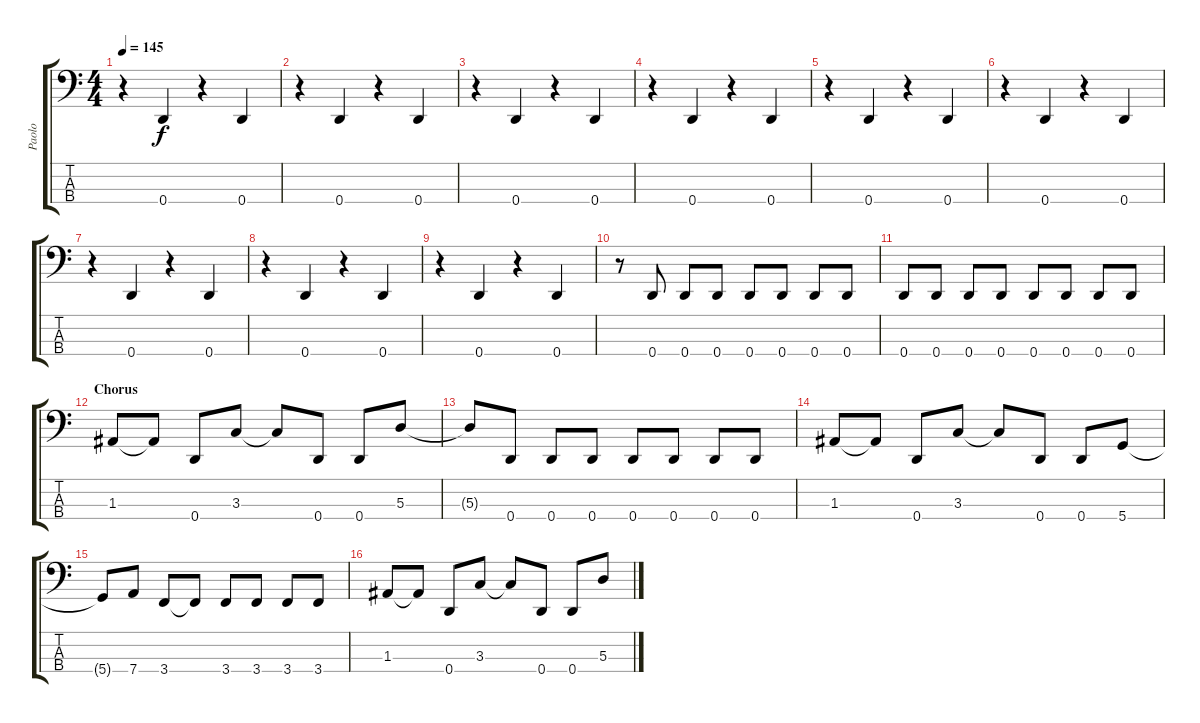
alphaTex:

\track ("Paolo" "Paolo") {instrument electricbasspick}
\staff {score tabs}
\tuning (G2 D2 A1 D1) {hide}
\ts (4 4)
\tempo 145
\clef f4
\ks c
r.4{dy f} 0.4.4 r.4 0.4.4 |
r.4 0.4.4 r.4 0.4.4 |
r.4 0.4.4 r.4 0.4.4 |
r.4 0.4.4 r.4 0.4.4 |
r.4 0.4.4 r.4 0.4.4 |
r.4 0.4.4 r.4 0.4.4 |
r.4 0.4.4 r.4 0.4.4 |
r.4 0.4.4 r.4 0.4.4 |
r.4 0.4.4 r.4 0.4.4 |
r.8 0.4.8 0.4.8 0.4.8 0.4.8 0.4.8 0.4.8 0.4.8 |
0.4.8 0.4.8 0.4.8 0.4.8 0.4.8 0.4.8 0.4.8 0.4.8 |
\section ("" "Chorus")
1.3.8 1.3{t}.8 0.4.8 3.3.8 3.3{t}.8 0.4.8 0.4.8 5.3.8 |
5.3{t}.8 0.4.8 0.4.8 0.4.8 0.4.8 0.4.8 0.4.8 0.4.8 |
1.3.8 1.3{t}.8 0.4.8 3.3.8 3.3{t}.8 0.4.8 0.4.8 5.4.8 |
5.4{t}.8 7.4.8 3.4.8 3.4{t}.8 3.4.8 3.4.8 3.4.8 3.4.8 |
1.3.8 1.3{t}.8 0.4.8 3.3.8 3.3{t}.8 0.4.8 0.4.8 5.3.8
